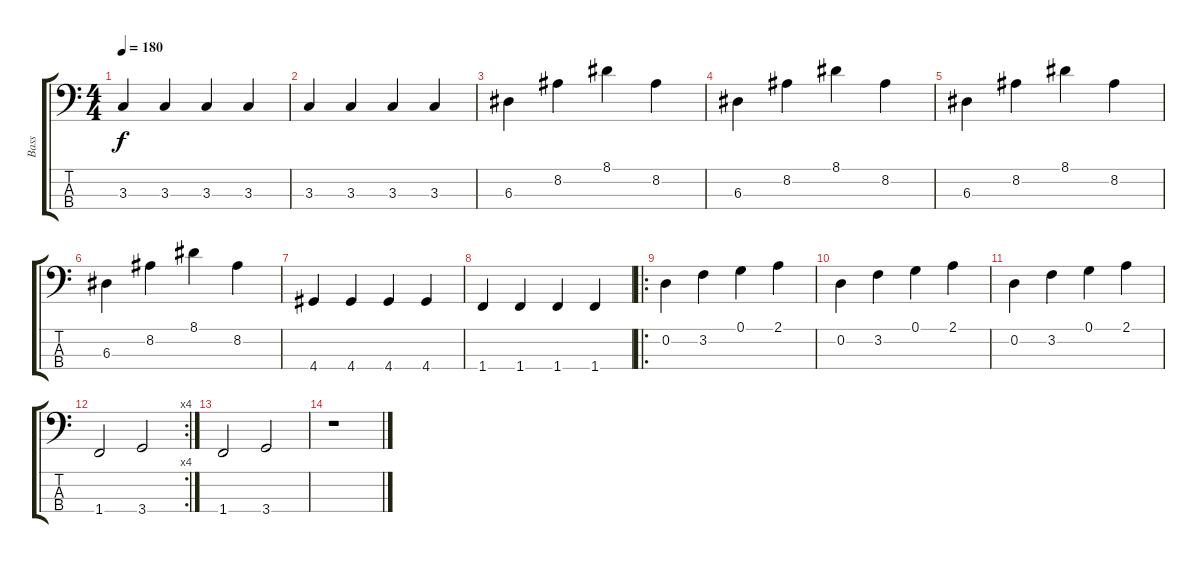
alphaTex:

\track ("Bass" "Bass") {instrument electricbassfinger}
\staff {score tabs}
\tuning (G2 D2 A1 E1) {hide}
\ts (4 4)
\tempo 180
\clef f4
\ks c
3.3.4{dy f} 3.3.4 3.3.4 3.3.4 |
3.3.4 3.3.4 3.3.4 3.3.4 |
6.3.4 8.2.4 8.1.4 8.2.4 |
6.3.4 8.2.4 8.1.4 8.2.4 |
6.3.4 8.2.4 8.1.4 8.2.4 |
6.3.4 8.2.4 8.1.4 8.2.4 |
4.4.4 4.4.4 4.4.4 4.4.4 |
1.4.4 1.4.4 1.4.4 1.4.4 |
\ro
0.2.4 3.2.4 0.1.4 2.1.4 |
0.2.4 3.2.4 0.1.4 2.1.4 |
0.2.4 3.2.4 0.1.4 2.1.4 |
\rc 4
1.4.2 3.4.2 |
1.4.2 3.4.2 |
r.1
